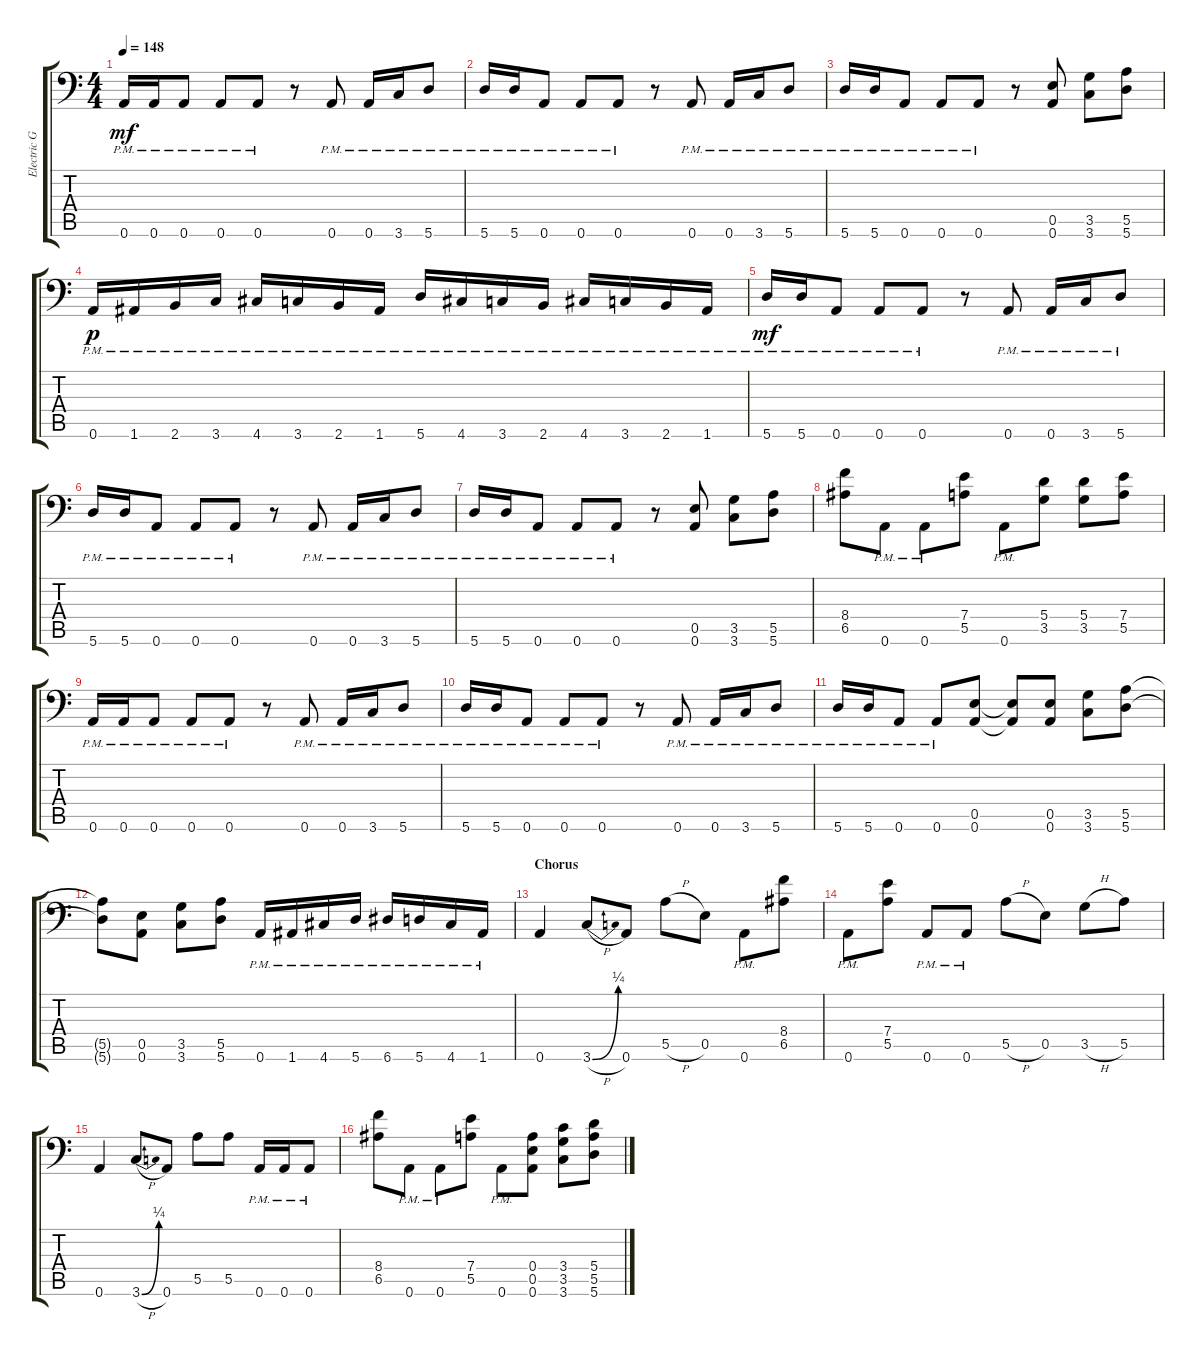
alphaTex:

\track ("Electric Guitar" "Electric G") {instrument distortionguitar}
\staff {score tabs}
\tuning (B3 Gb3 D3 A2 E2 A1) {hide}
\ts (4 4)
\tempo 148
\clef f4
\ks c
0.6{pm}.16{dy mf} 0.6{pm}.16 0.6{pm}.8 0.6{pm}.8 0.6{pm}.8 r.8 0.6{pm}.8 0.6{pm}.16 3.6{pm}.16 5.6{pm}.8 |
5.6{pm}.16 5.6{pm}.16 0.6{pm}.8 0.6{pm}.8 0.6{pm}.8 r.8 0.6{pm}.8 0.6{pm}.16 3.6{pm}.16 5.6{pm}.8 |
5.6{pm}.16 5.6{pm}.16 0.6{pm}.8 0.6{pm}.8 0.6{pm}.8 r.8 (0.5 0.6).8 (3.5 3.6).8 (5.5 5.6).8 |
0.6{pm}.16{dy p} 1.6{pm}.16 2.6{pm}.16 3.6{pm}.16 4.6{pm}.16 3.6{pm}.16 2.6{pm}.16 1.6{pm}.16 5.6{pm}.16 4.6{pm}.16 3.6{pm}.16 2.6{pm}.16 4.6{pm}.16 3.6{pm}.16 2.6{pm}.16 1.6{pm}.16 |
5.6{pm}.16{dy mf} 5.6{pm}.16 0.6{pm}.8 0.6{pm}.8 0.6{pm}.8 r.8 0.6{pm}.8 0.6{pm}.16 3.6{pm}.16 5.6{pm}.8 |
5.6{pm}.16 5.6{pm}.16 0.6{pm}.8 0.6{pm}.8 0.6{pm}.8 r.8 0.6{pm}.8 0.6{pm}.16 3.6{pm}.16 5.6{pm}.8 |
5.6{pm}.16 5.6{pm}.16 0.6{pm}.8 0.6{pm}.8 0.6{pm}.8 r.8 (0.5 0.6).8 (3.5 3.6).8 (5.5 5.6).8 |
(8.4 6.5).8 0.6{pm}.8 0.6{pm}.8 (7.4 5.5).8 0.6{pm}.8 (5.4 3.5).8 (5.4 3.5).8 (7.4 5.5).8 |
0.6{pm}.16 0.6{pm}.16 0.6{pm}.8 0.6{pm}.8 0.6{pm}.8 r.8 0.6{pm}.8 0.6{pm}.16 3.6{pm}.16 5.6{pm}.8 |
5.6{pm}.16 5.6{pm}.16 0.6{pm}.8 0.6{pm}.8 0.6{pm}.8 r.8 0.6{pm}.8 0.6{pm}.16 3.6{pm}.16 5.6{pm}.8 |
5.6{pm}.16 5.6{pm}.16 0.6{pm}.8 0.6{pm}.8 (0.5 0.6).8 (0.5{t} 0.6{t}).8 (0.5 0.6).8 (3.5 3.6).8 (5.5 5.6).8 |
(5.5{t} 5.6{t}).8 (0.5 0.6).8 (3.5 3.6).8 (5.5 5.6).8 0.6{pm}.16 1.6{pm}.16 4.6{pm}.16 5.6{pm}.16 6.6{pm}.16 5.6{pm}.16 4.6{pm}.16 1.6{pm}.16 |
\section ("" "Chorus")
0.6.4 3.6{be (bend 0 0 60 1) h}.8 0.6.8 5.5{h}.8 0.5.8 0.6{pm}.8 (8.4 6.5).8 |
0.6{pm}.8 (7.4 5.5).8 0.6{pm}.8 0.6{pm}.8 5.5{h}.8 0.5.8 3.5{h}.8 5.5.8 |
0.6.4 3.6{be (bend 0 0 60 1) h}.8 0.6.8 5.5.8 5.5.8 0.6{pm}.16 0.6{pm}.16 0.6{pm}.8 |
(8.4 6.5).8 0.6{pm}.8 0.6{pm}.8 (7.4 5.5).8 0.6{pm}.8 (0.4 0.5 0.6).8 (3.4 3.5 3.6).8 (5.4 5.5 5.6).8
